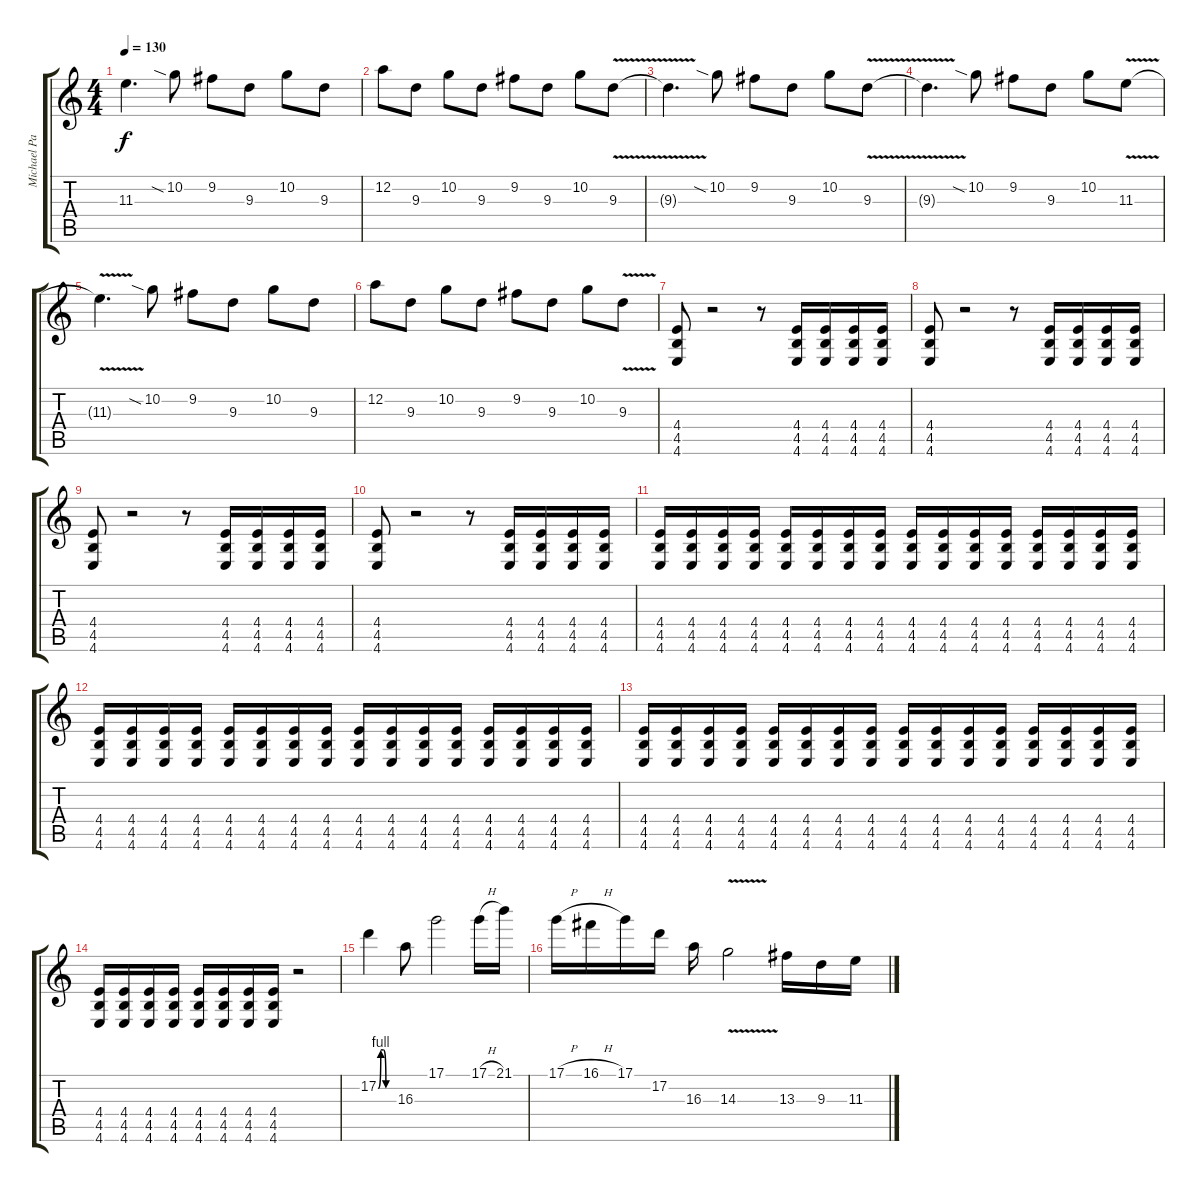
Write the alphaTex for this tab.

\track ("Michael Paget " "Michael Pa") {instrument distortionguitar}
\staff {score tabs}
\tuning (D4 A3 F3 C3 G2 C2) {hide}
\ts (4 4)
\tempo 130
\clef g2
\ks c
11.3{t}.4{d dy f} 10.2{sia}.8 9.2.8 9.3.8 10.2.8 9.3.8 |
12.2.8 9.3.8 10.2.8 9.3.8 9.2.8 9.3.8 10.2.8 9.3{v}.8 |
9.3{t}.4{d} 10.2{sia}.8 9.2.8 9.3.8 10.2.8 9.3{v}.8 |
9.3{t}.4{d} 10.2{sia}.8 9.2.8 9.3.8 10.2.8 11.3{v}.8 |
11.3{t}.4{d} 10.2{sia}.8 9.2.8 9.3.8 10.2.8 9.3.8 |
12.2.8 9.3.8 10.2.8 9.3.8 9.2.8 9.3.8 10.2.8 9.3{v}.8 |
(4.4 4.5 4.6).8 r.2 r.8 (4.4 4.5 4.6).16 (4.4 4.5 4.6).16 (4.4 4.5 4.6).16 (4.4 4.5 4.6).16 |
(4.4 4.5 4.6).8 r.2 r.8 (4.4 4.5 4.6).16 (4.4 4.5 4.6).16 (4.4 4.5 4.6).16 (4.4 4.5 4.6).16 |
(4.4 4.5 4.6).8 r.2 r.8 (4.4 4.5 4.6).16 (4.4 4.5 4.6).16 (4.4 4.5 4.6).16 (4.4 4.5 4.6).16 |
(4.4 4.5 4.6).8 r.2 r.8 (4.4 4.5 4.6).16 (4.4 4.5 4.6).16 (4.4 4.5 4.6).16 (4.4 4.5 4.6).16 |
(4.4 4.5 4.6).16 (4.4 4.5 4.6).16 (4.4 4.5 4.6).16 (4.4 4.5 4.6).16 (4.4 4.5 4.6).16 (4.4 4.5 4.6).16 (4.4 4.5 4.6).16 (4.4 4.5 4.6).16 (4.4 4.5 4.6).16 (4.4 4.5 4.6).16 (4.4 4.5 4.6).16 (4.4 4.5 4.6).16 (4.4 4.5 4.6).16 (4.4 4.5 4.6).16 (4.4 4.5 4.6).16 (4.4 4.5 4.6).16 |
(4.4 4.5 4.6).16 (4.4 4.5 4.6).16 (4.4 4.5 4.6).16 (4.4 4.5 4.6).16 (4.4 4.5 4.6).16 (4.4 4.5 4.6).16 (4.4 4.5 4.6).16 (4.4 4.5 4.6).16 (4.4 4.5 4.6).16 (4.4 4.5 4.6).16 (4.4 4.5 4.6).16 (4.4 4.5 4.6).16 (4.4 4.5 4.6).16 (4.4 4.5 4.6).16 (4.4 4.5 4.6).16 (4.4 4.5 4.6).16 |
(4.4 4.5 4.6).16 (4.4 4.5 4.6).16 (4.4 4.5 4.6).16 (4.4 4.5 4.6).16 (4.4 4.5 4.6).16 (4.4 4.5 4.6).16 (4.4 4.5 4.6).16 (4.4 4.5 4.6).16 (4.4 4.5 4.6).16 (4.4 4.5 4.6).16 (4.4 4.5 4.6).16 (4.4 4.5 4.6).16 (4.4 4.5 4.6).16 (4.4 4.5 4.6).16 (4.4 4.5 4.6).16 (4.4 4.5 4.6).16 |
(4.4 4.5 4.6).16 (4.4 4.5 4.6).16 (4.4 4.5 4.6).16 (4.4 4.5 4.6).16 (4.4 4.5 4.6).16 (4.4 4.5 4.6).16 (4.4 4.5 4.6).16 (4.4 4.5 4.6).16 r.2 |
17.2{be (custom 0 0 10 4 20 4 30 0 60 0)}.4 16.3.8 17.1.2 17.1{h}.16 21.1.16 |
17.1{h}.16 16.1{h}.16 17.1.16 17.2.16 16.3.16 14.3{v}.2 13.3.16 9.3.16 11.3.16
